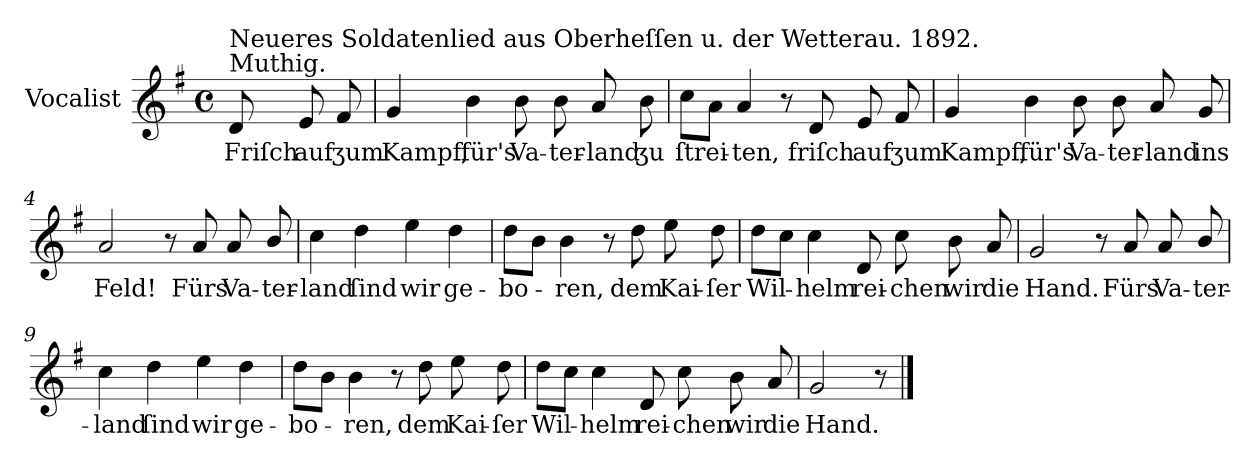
**kern	**text
*part1	*part1
*staff1	*staff1
*I"Vocalist	*
*k[f#]	*
*G:	*
*M4/4	*
*met(c)	*
=	=
!LO:TX:a:t=Muthig.	!
!LO:TX:a:t=Neueres Soldatenlied aus Oberheſſen u. der Wetterau. 1892.	!
8d	Friſch
8e	auf
8f#	ʒum
=1	=1
4g	Kampf,
4b	für's
8b	Va-
8b	-ter-
8a	-land
8b	ʒu
=2	=2
8ccL	ſtrei-
8aJ	.
4a	-ten,
8r	.
8d	friſch
8e	auf
8f#	ʒum
=3	=3
4g	Kampf,
4b	für's
8b	Va-
8b	-ter-
8a	-land
8g	ins
=4	=4
2a	Feld!
8r	.
8a	Fürs
8a	Va-
8b/	-ter-
=5	=5
4cc	-land
4dd	ſind
4ee	wir
4dd	ge-
=6	=6
8ddL	-bo-
8bJ	.
4b	-ren,
8r	.
8dd	dem
8ee	Kai-
8dd	-ſer
=7	=7
8ddL	Wil-
8ccJ	.
4cc	-helm
8d	rei-
8cc	-chen
8b	wir
8a	die
=8	=8
2g	Hand.
8r	.
8a	Fürs
8a	Va-
8b/	-ter-
=9	=9
4cc	-land
4dd	ſind
4ee	wir
4dd	ge-
=10	=10
8ddL	-bo-
8bJ	.
4b	-ren,
8r	.
8dd	dem
8ee	Kai-
8dd	-ſer
=11	=11
8ddL	Wil-
8ccJ	.
4cc	-helm
8d	rei-
8cc	-chen
8b	wir
8a	die
=12	=12
2g	Hand.
8r	.
==	==
*-	*-
